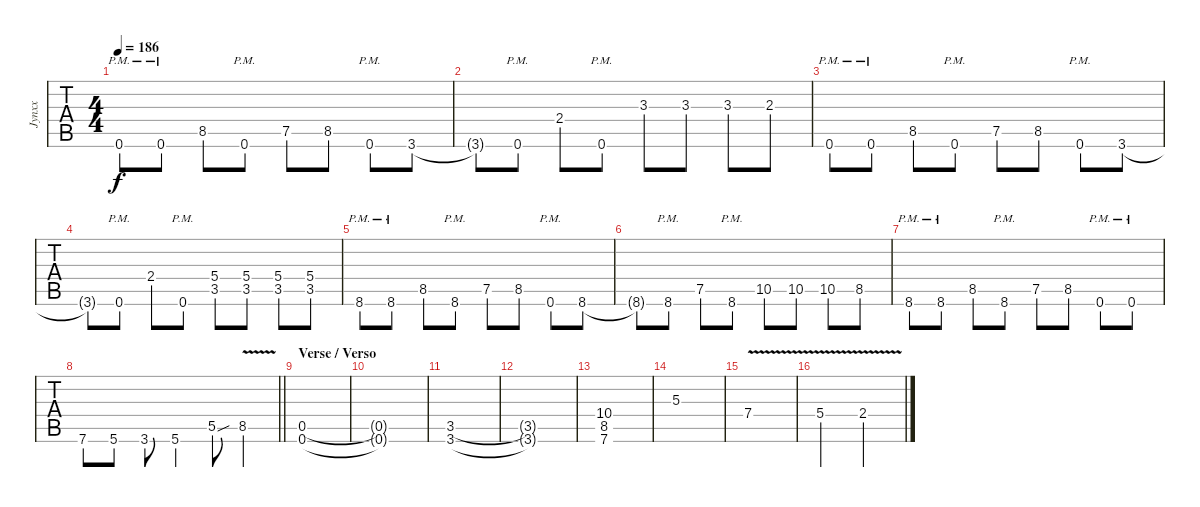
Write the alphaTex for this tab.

\track ("Jynxx" "Jynxx") {instrument overdrivenguitar}
\staff {tabs}
\tuning (Eb4 Bb3 Gb3 Db3 Ab2 Db2) {hide}
\ts (4 4)
\tempo 186
\clef g2
\ks c
0.6{pm}.8{dy f} 0.6{pm}.8 8.5.8 0.6{pm}.8 7.5.8 8.5.8 0.6{pm}.8 3.6.8 |
3.6{t}.8 0.6{pm}.8 2.4.8 0.6{pm}.8 3.3.8 3.3.8 3.3.8 2.3.8 |
0.6{pm}.8 0.6{pm}.8 8.5.8 0.6{pm}.8 7.5.8 8.5.8 0.6{pm}.8 3.6.8 |
3.6{t}.8 0.6{pm}.8 2.4.8 0.6{pm}.8 (5.4 3.5).8 (5.4 3.5).8 (5.4 3.5).8 (5.4 3.5).8 |
8.6{pm}.8 8.6{pm}.8 8.5.8 8.6{pm}.8 7.5.8 8.5.8 0.6{pm}.8 8.6.8 |
8.6{t}.8 8.6{pm}.8 7.5.8 8.6{pm}.8 10.5.8 10.5.8 10.5.8 8.5.8 |
8.6{pm}.8 8.6{pm}.8 8.5.8 8.6{pm}.8 7.5.8 8.5.8 0.6{pm}.8 0.6{pm}.8 |
\barLineRight lightlight
7.6.8 5.6.8 3.6.8 5.6.4 5.5{sou}.8 8.5{v}.4 |
\section ("" "Verse / Verso")
(0.5 0.6).1 |
(0.5{t} 0.6{t}).1 |
(3.5 3.6).1 |
(3.5{t} 3.6{t}).1 |
(10.4 8.5 7.6).1 |
5.3.1 |
7.4{v}.1 |
5.4{v}.2 2.4{v}.2
